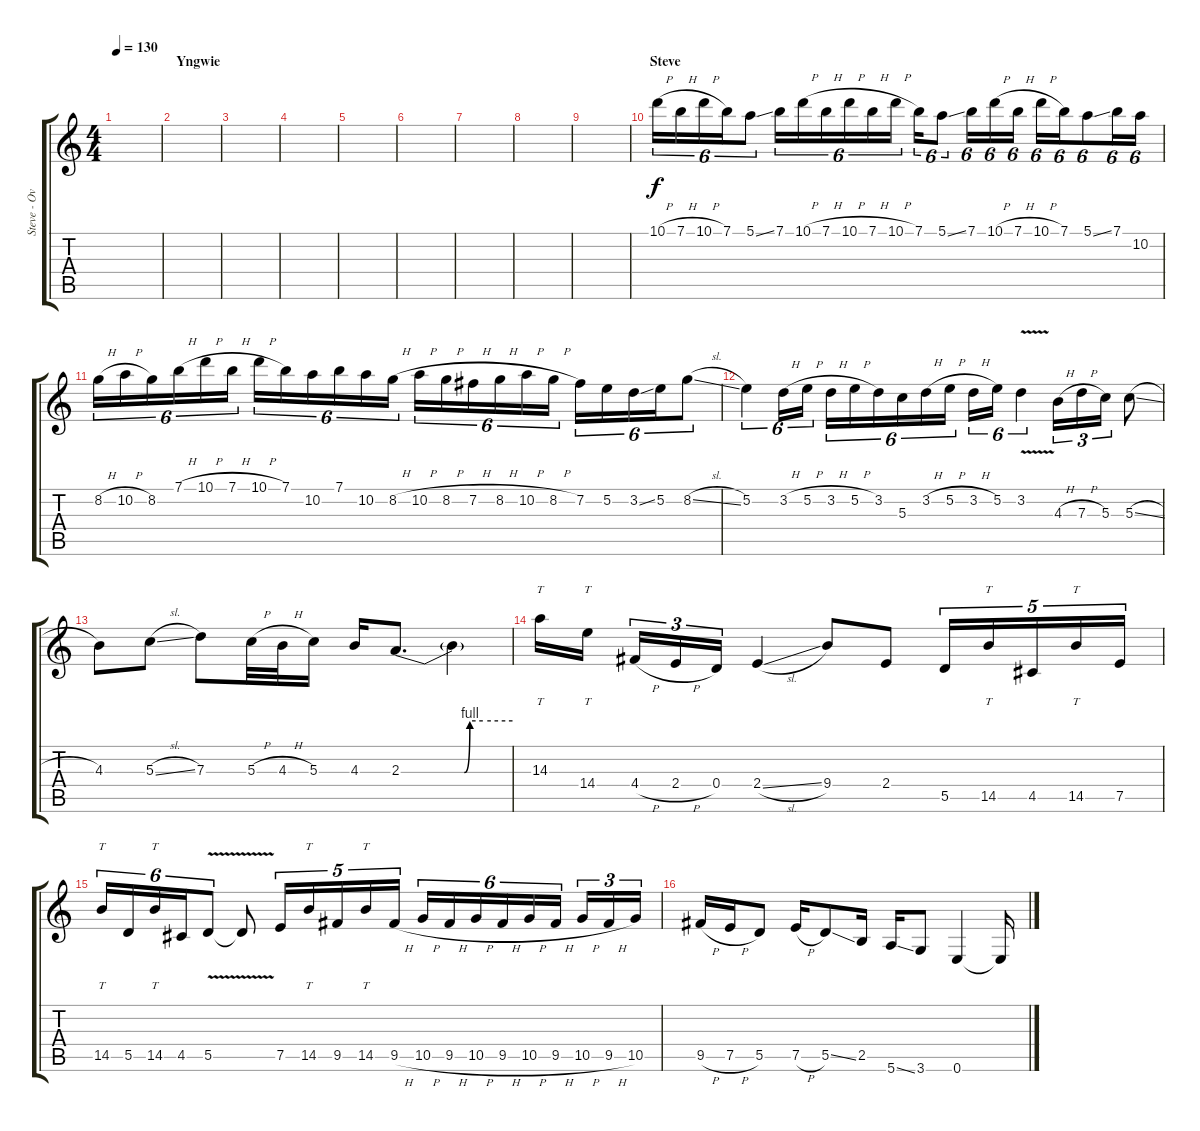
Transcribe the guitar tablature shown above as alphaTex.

\track ("Steve - Overdub" "Steve - Ov") {instrument overdrivenguitar}
\staff {score tabs}
\tuning (E4 B3 G3 D3 A2 E2) {hide}
\ts (4 4)
\tempo 130
\clef g2
\ks c
|
\section ("" "Yngwie")
|
|
|
|
|
|
|
|
\section ("" "Steve")
10.1{h}.16{tu (6 4) volume 8 instrument lead5charang} 7.1{h}.16{tu (6 4)} 10.1{h}.16{tu (6 4)} 7.1.16{tu (6 4)} 5.1{ss}.8{tu (6 4)} 7.1.16{tu (6 4)} 10.1{h}.16{tu (6 4)} 7.1{h}.16{tu (6 4)} 10.1{h}.16{tu (6 4)} 7.1{h}.16{tu (6 4)} 10.1{h}.16{tu (6 4)} 7.1.16{tu (6 4)} 5.1{ss}.8{tu (6 4)} 7.1.16{tu (6 4)} 10.1{h}.16{tu (6 4)} 7.1{h}.16{tu (6 4)} 10.1{h}.16{tu (6 4)} 7.1.16{tu (6 4)} 5.1{ss}.8{tu (6 4)} 7.1.16{tu (6 4)} 10.2.16{tu (6 4)} |
8.2{h}.16{tu (6 4)} 10.2{h}.16{tu (6 4)} 8.2.16{tu (6 4)} 7.1{h}.16{tu (6 4)} 10.1{h}.16{tu (6 4)} 7.1{h}.16{tu (6 4)} 10.1{h}.16{tu (6 4)} 7.1.16{tu (6 4)} 10.2.16{tu (6 4)} 7.1.16{tu (6 4)} 10.2.16{tu (6 4)} 8.2{h}.16{tu (6 4)} 10.2{h}.16{tu (6 4)} 8.2{h}.16{tu (6 4)} 7.2{h}.16{tu (6 4)} 8.2{h}.16{tu (6 4)} 10.2{h}.16{tu (6 4)} 8.2{h}.16{tu (6 4)} 7.2.16{tu (6 4)} 5.2.16{tu (6 4)} 3.2{ss}.16{tu (6 4)} 5.2.16{tu (6 4)} 8.2{sl}.8{tu (6 4)} |
5.2.4{tu (6 4)} 3.2{h}.16{tu (6 4)} 5.2{h}.16{tu (6 4)} 3.2{h}.16{tu (6 4)} 5.2{h}.16{tu (6 4)} 3.2.16{tu (6 4)} 5.3.16{tu (6 4)} 3.2{h}.16{tu (6 4)} 5.2{h}.16{tu (6 4)} 3.2{h}.16{tu (6 4)} 5.2.16{tu (6 4)} 3.2{v}.4{tu (6 4)} 4.3{h}.16{tu (3 2)} 7.3{h}.16{tu (3 2)} 5.3.16{tu (3 2)} 5.3{sl}.8 |
4.3.8 5.3{sl}.8 7.3.8 5.3{h}.32 4.3{h}.32 5.3.16 4.3.16 2.3{be (custom 0 0 15 0 34 0 37 4 44 4 60 4)}.8{d} 2.3{t}.4 |
14.3.16{tt} 14.4.16{tt} 4.4{h}.16{tu (3 2)} 2.4{h}.16{tu (3 2)} 0.4.16{tu (3 2)} 2.4{sl}.4 9.4.8 2.4.8 5.5.16{tu (5 4)} 14.5.16{tt tu (5 4)} 4.5.16{tu (5 4)} 14.5.16{tt tu (5 4)} 7.5.16{tu (5 4)} |
14.5.16{tt tu (6 4)} 5.5.16{tu (6 4)} 14.5.16{tt tu (6 4)} 4.5.16{tu (6 4)} 5.5{v}.8{tu (6 4)} 5.5{t}.8 7.5.16{tu (5 4)} 14.5.16{tt tu (5 4)} 9.5.16{tu (5 4)} 14.5.16{tt tu (5 4)} 9.5{h}.16{tu (5 4)} 10.5{h}.16{tu (6 4)} 9.5{h}.16{tu (6 4)} 10.5{h}.16{tu (6 4)} 9.5{h}.16{tu (6 4)} 10.5{h}.16{tu (6 4)} 9.5{h}.16{tu (6 4)} 10.5{h}.16{tu (3 2)} 9.5{h}.16{tu (3 2)} 10.5.16{tu (3 2)} |
9.5{h}.16 7.5{h}.16 5.5.8 7.5{h}.16 5.5{ss}.8 2.5.16 5.6{ss}.16 3.6.8 0.6.4 0.6{t}.16
